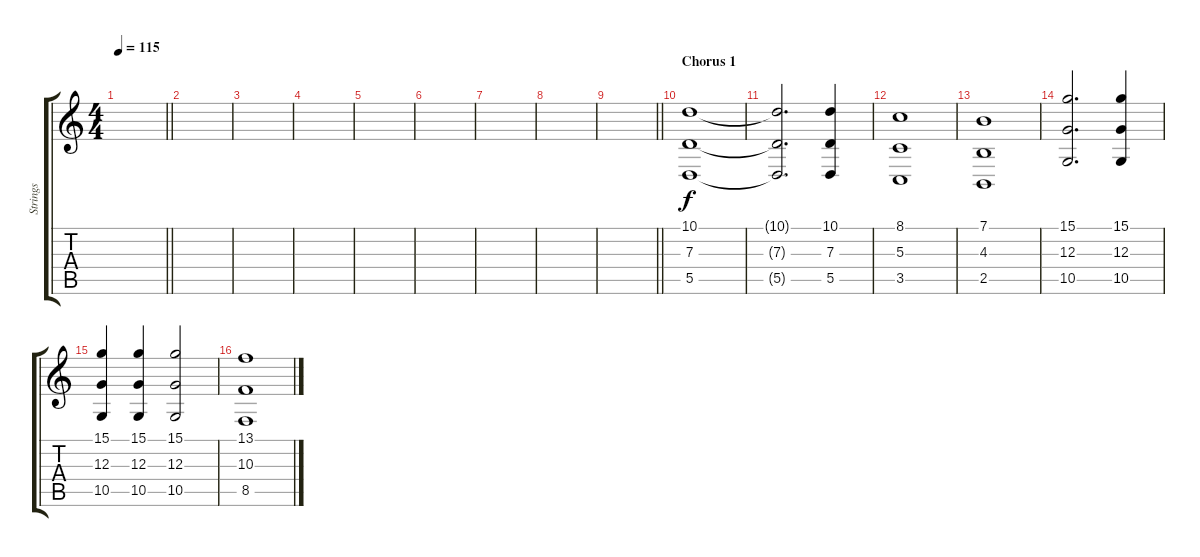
\track ("Strings" "Strings") {instrument stringensemble1}
\staff {score tabs}
\tuning (E4 B3 G3 D3 A2 E2) {hide}
\ts (4 4)
\tempo 115
\clef g2
\barLineRight lightlight
\ks c
|
|
|
|
|
|
|
|
\barLineRight lightlight
|
\section ("" "Chorus 1")
(10.1 7.3 5.5).1 |
(10.1{t} 7.3{t} 5.5{t}).2{d} (10.1 7.3 5.5).4 |
(8.1 5.3 3.5).1 |
(7.1 4.3 2.5).1 |
(15.1 12.3 10.5).2{d} (15.1 12.3 10.5).4 |
(15.1 12.3 10.5).4 (15.1 12.3 10.5).4 (15.1 12.3 10.5).2 |
(13.1 10.3 8.5).1
